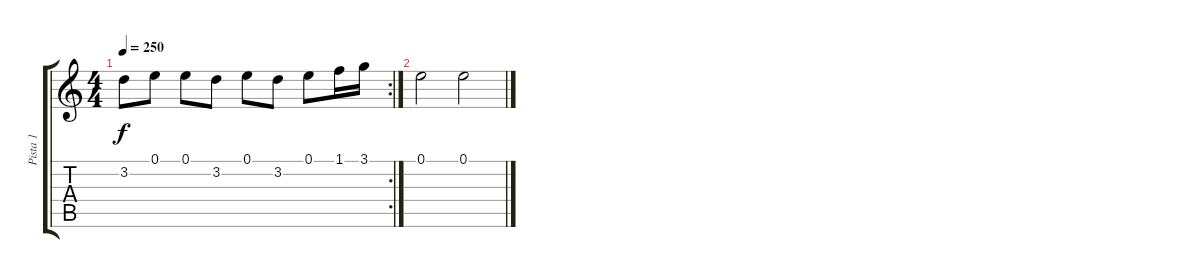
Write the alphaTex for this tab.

\track ("Pista 1" "Pista 1") {instrument acousticguitarsteel}
\staff {score tabs}
\tuning (E4 B3 G3 D3 A2 E2) {hide}
\rc 2
\ts (4 4)
\tempo 250
\clef g2
\ks c
3.2.8{dy f} 0.1.8 0.1.8 3.2.8 0.1.8 3.2.8 0.1.8 1.1.16 3.1.16 |
0.1.2 0.1.2
